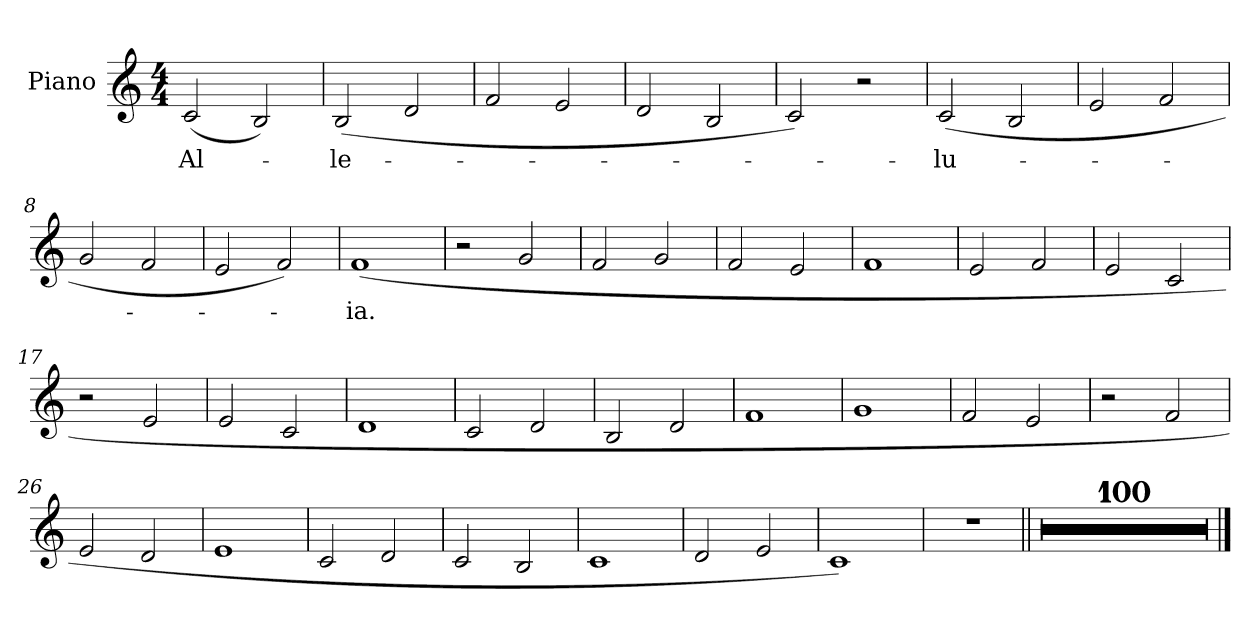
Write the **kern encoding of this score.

**kern	**text
*part1	*part1
*staff1	*staff1
*I"Piano	*
*I'Pno.	*
*clefG2	*
*k[]	*
*M4/4	*
=1	=1
(<2c/	Al-
2B/)	.
=2	=2
(>2B/	-le-
2d/	.
=3	=3
2f/	.
2e/	.
=4	=4
2d/	.
2B/	.
=5	=5
2c/)	.
2r	.
=6	=6
(<2c/	-lu-
2B/	.
=7	=7
2e/	.
2f/	.
=8	=8
2g/	.
2f/	.
=9	=9
2e/	.
2f/)	.
=10	=10
(>1f	-ia.
!!LO:LB:g=z
=11	=11
2r	.
2g/	.
=12	=12
2f/	.
2g/	.
=13	=13
2f/	.
2e/	.
=14	=14
1f	.
=15	=15
2e/	.
2f/	.
=16	=16
2e/	.
2c/	.
=17	=17
2r	.
2e/	.
=18	=18
2e/	.
2c/	.
=19	=19
1d	.
=20	=20
2c/	.
2d/	.
=21	=21
2B/	.
2d/	.
!!LO:LB:g=z
=22	=22
1f	.
=23	=23
1g	.
=24	=24
2f/	.
2e/	.
=25	=25
2r	.
2f/	.
=26	=26
2e/	.
2d/	.
=27	=27
1e	.
=28	=28
2c/	.
2d/	.
=29	=29
2c/	.
2B/	.
=30	=30
1c	.
=31	=31
2d/	.
2e/	.
=32	=32
1c)	.
!!LO:LB:g=z
=33	=33
1r	.
=34||	=34||
1r	.
=35	=35
1r	.
=36	=36
1r	.
=37	=37
1r	.
=38	=38
1r	.
=39	=39
1r	.
=40	=40
1r	.
=41	=41
1r	.
=42	=42
1r	.
=43	=43
1r	.
=44	=44
1r	.
!!LO:LB:g=z
=45	=45
1r	.
=46	=46
1r	.
=47	=47
1r	.
=48	=48
1r	.
=49	=49
1r	.
=50	=50
1r	.
=51	=51
1r	.
=52	=52
1r	.
=53	=53
1r	.
=54	=54
1r	.
=55	=55
1r	.
=56	=56
1r	.
!!LO:LB:g=z
=57	=57
1r	.
=58	=58
1r	.
=59	=59
1r	.
=60	=60
1r	.
=61	=61
1r	.
=62	=62
1r	.
=63	=63
1r	.
=64	=64
1r	.
=65	=65
1r	.
=66	=66
1r	.
=67	=67
1r	.
=68	=68
1r	.
!!LO:LB:g=z
=69	=69
1r	.
=70	=70
1r	.
=71	=71
1r	.
=72	=72
1r	.
=73	=73
1r	.
=74	=74
1r	.
=75	=75
1r	.
=76	=76
1r	.
=77	=77
1r	.
=78	=78
1r	.
=79	=79
1r	.
=80	=80
1r	.
!!LO:LB:g=z
=81	=81
1r	.
=82	=82
1r	.
=83	=83
1r	.
=84	=84
1r	.
=85	=85
1r	.
=86	=86
1r	.
=87	=87
1r	.
=88	=88
1r	.
=89	=89
1r	.
=90	=90
1r	.
=91	=91
1r	.
=92	=92
1r	.
!!LO:LB:g=z
=93	=93
1r	.
=94	=94
1r	.
=95	=95
1r	.
=96	=96
1r	.
=97	=97
1r	.
=98	=98
1r	.
=99	=99
1r	.
=100	=100
1r	.
=101	=101
1r	.
=102	=102
1r	.
=103	=103
1r	.
=104	=104
1r	.
!!LO:PB:g=z
=105	=105
1r	.
=106	=106
1r	.
=107	=107
1r	.
=108	=108
1r	.
=109	=109
1r	.
=110	=110
1r	.
=111	=111
1r	.
=112	=112
1r	.
=113	=113
1r	.
=114	=114
1r	.
=115	=115
1r	.
=116	=116
1r	.
!!LO:LB:g=z
=117	=117
1r	.
=118	=118
1r	.
=119	=119
1r	.
=120	=120
1r	.
=121	=121
1r	.
=122	=122
1r	.
=123	=123
1r	.
=124	=124
1r	.
=125	=125
1r	.
=126	=126
1r	.
=127	=127
1r	.
=128	=128
1r	.
!!LO:LB:g=z
=129	=129
1r	.
=130	=130
1r	.
=131	=131
1r	.
=132	=132
1r	.
=133	=133
1r	.
==	==
*-	*-
